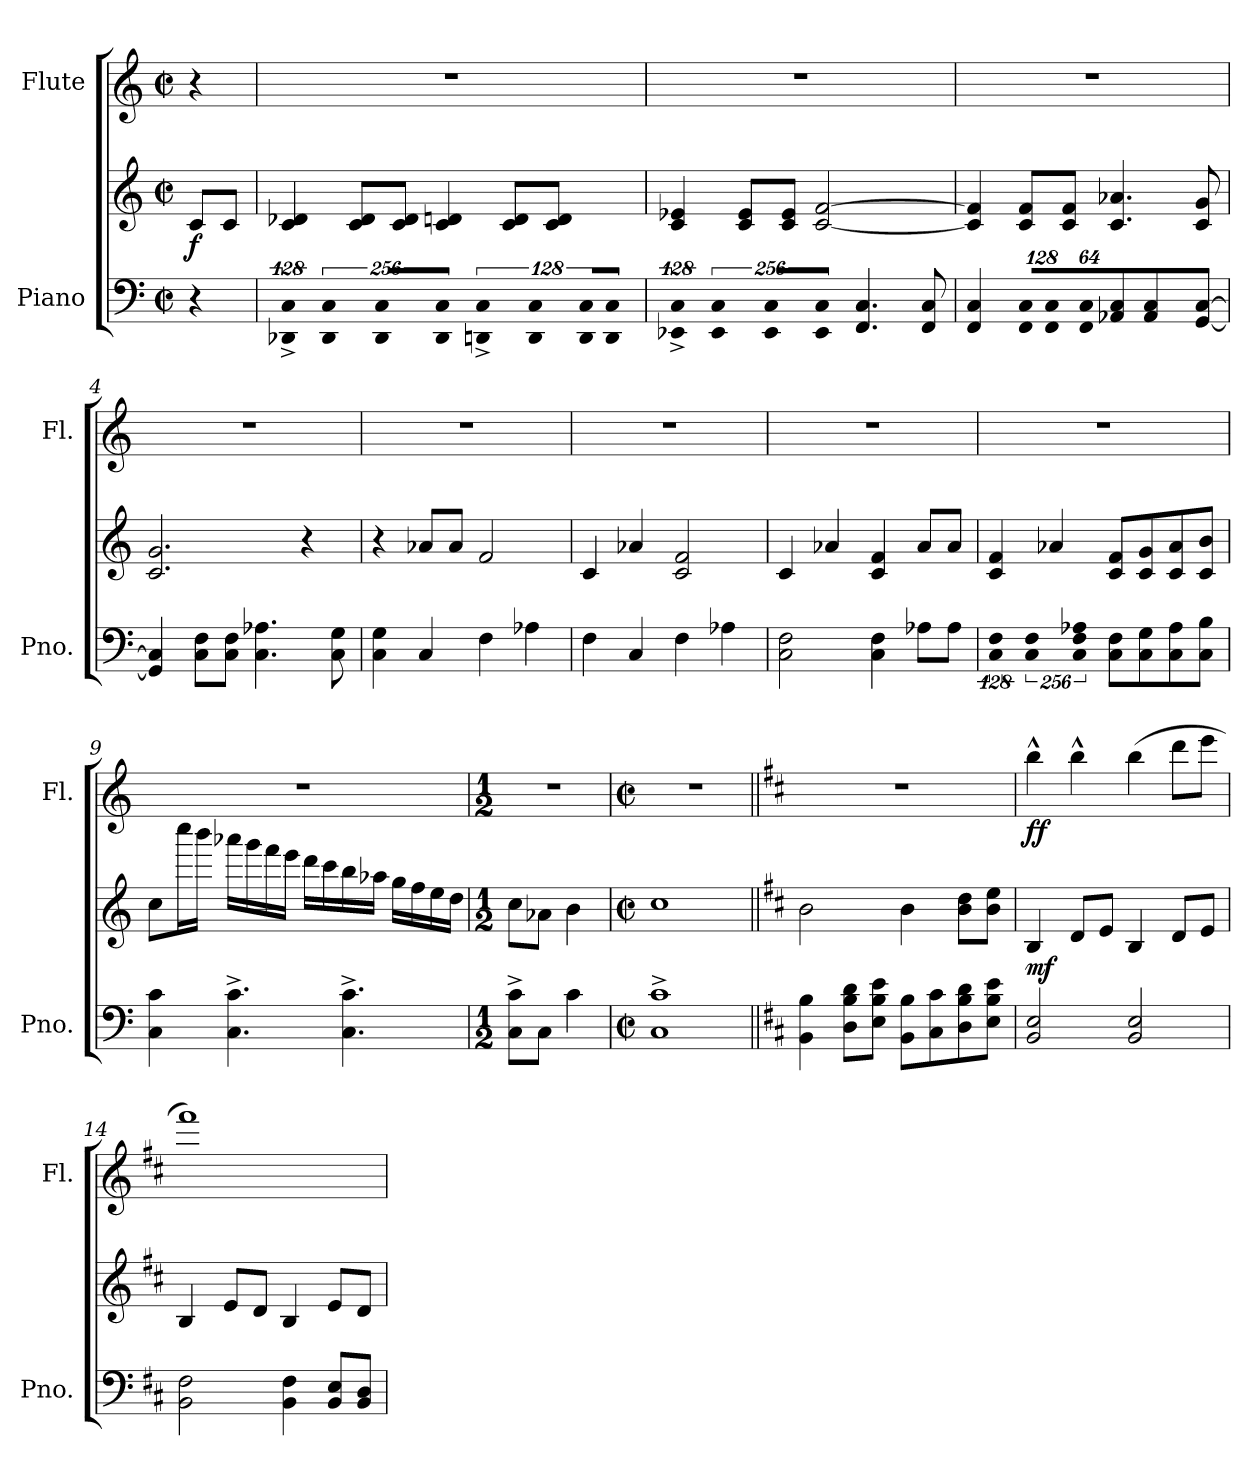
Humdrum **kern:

**kern	**kern	**dynam	**kern	**dynam
*part2	*part2	*part2	*part1	*part1
*staff3	*staff2	*staff2/3	*staff1	*staff1
*I"Piano	*	*	*I"Flute	*
*I'Pno.	*	*	*I'Fl.	*
!!LO:PB:g=z
*clefF4	*clefG2	*	*clefG2	*
*k[]	*k[]	*	*k[]	*
*C:	*C:	*	*C:	*
*M2/2	*M2/2	*	*M2/2	*
*met(c|)	*met(c|)	*	*met(c|)	*
*MM180	*MM180	*	*MM180	*
=	=	=	=	=
4r	8ci/L	f	4r	.
.	8ci/J	.	.	.
=1	=1	=1	=1	=1
!LO:N:vis=4	!	!	!	!
512%85DD-Xi/^ 512%85Ci^	4ci/ 4d-Xi	.	1r	.
!LO:N:vis=4	!	!	!	!
1024%171DD-i/ 1024%171Ci	.	.	.	.
.	8ci/ 8d-iL	.	.	.
!LO:N:vis=8	!	!	!	!
1024%85DD-i/ 1024%85CiL	.	.	.	.
.	8ci/ 8d-iJ	.	.	.
!LO:N:vis=8	!	!	!	!
512%43DD-i/ 512%43CiJ	.	.	.	.
!LO:N:vis=4	!	!	!	!
512%85DDni/^ 512%85Ci^	4ci/ 4dni	.	.	.
!LO:N:vis=4	!	!	!	!
1024%171DDi/ 1024%171Ci	.	.	.	.
.	8ci/ 8diL	.	.	.
!LO:N:vis=8	!	!	!	!
1024%85DDi/ 1024%85CiL	.	.	.	.
.	8ci/ 8diJ	.	.	.
!LO:N:vis=8	!	!	!	!
512%43DDi/ 512%43CiJ	.	.	.	.
=2	=2	=2	=2	=2
!LO:N:vis=4	!	!	!	!
512%85EE-Xi/^ 512%85Ci^	4ci/ 4e-Xi	.	1r	.
!LO:N:vis=4	!	!	!	!
1024%171EE-i/ 1024%171Ci	.	.	.	.
.	8ci/ 8e-iL	.	.	.
!LO:N:vis=8	!	!	!	!
1024%85EE-i/ 1024%85CiL	.	.	.	.
.	8ci/ 8e-iJ	.	.	.
!LO:N:vis=8	!	!	!	!
512%43EE-i/ 512%43CiJ	.	.	.	.
4.FFi/ 4.Ci	[<2ci/ [>2fi	.	.	.
8FFi/ 8Ci	.	.	.	.
=3	=3	=3	=3	=3
4FFi/ 4Ci	4ci/] 4fi]	.	1r	.
*Xbrackettup	*	*	*	*
!LO:N:vis=8	!	!	!	!
1024%85FFi/ 1024%85CiL	8ci/ 8fiL	.	.	.
!LO:N:vis=8	!	!	!	!
1024%85FFi/ 1024%85Ci	.	.	.	.
.	8ci/ 8fiJ	.	.	.
!LO:N:vis=8	!	!	!	!
512%43FFi/ 512%43CiJ	.	.	.	.
8AA-Xi/ 8Ci	4.ci/ 4.a-Xi	.	.	.
4AA-i/ 4Ci	.	.	.	.
[<8GGi/ [>8Ci	8ci/ 8gi	.	.	.
=4	=4	=4	=4	=4
4GGi/] 4Ci]	2.ci/ 2.gi	.	1r	.
8Ci\ 8FiL	.	.	.	.
8Ci\ 8FiJ	.	.	.	.
4.Ci\ 4.A-Xi	.	.	.	.
.	4r	.	.	.
8Ci\ 8Gi	.	.	.	.
!!LO:LB:g=z
=5	=5	=5	=5	=5
4Ci\ 4Gi	4r	.	1r	.
4Ci/	8a-Xi/L	.	.	.
.	8a-i/J	.	.	.
4Fi\	2fi/	.	.	.
4A-Xi\	.	.	.	.
=6	=6	=6	=6	=6
4Fi\	4ci/	.	1r	.
4Ci/	4a-Xi/	.	.	.
4Fi\	2ci/ 2fi	.	.	.
4A-Xi\	.	.	.	.
=7	=7	=7	=7	=7
2Ci\ 2Fi	4ci/	.	1r	.
.	4a-Xi/	.	.	.
4Ci\ 4Fi	4ci/ 4fi	.	.	.
8A-Xi\L	8a-i/L	.	.	.
8A-i\J	8a-i/J	.	.	.
=8	=8	=8	=8	=8
*brackettup	*	*	*	*
!LO:N:vis=4	!	!	!	!
512%85Ci\ 512%85Fi	4ci/ 4fi	.	1r	.
!LO:N:vis=4	!	!	!	!
1024%171Ci\ 1024%171Fi	.	.	.	.
.	4a-Xi/	.	.	.
!LO:N:vis=4	!	!	!	!
1024%171Ci\ 1024%171Fi 1024%171A-Xi	.	.	.	.
8Ci\ 8FiL	8ci/ 8fiL	.	.	.
8Ci\ 8Gi	8ci/ 8gi	.	.	.
8Ci\ 8A-i	8ci/ 8a-i	.	.	.
8Ci\ 8BiJ	8ci/ 8biJ	.	.	.
!!LO:PB:g=z
=9	=9	=9	=9	=9
4Ci\ 4ci	8cci\L	.	1r	.
.	16cccci\L	.	.	.
.	16bbbi\JJ	.	.	.
4.Ci\^ 4.ci^	16aaa-Xi\LL	.	.	.
.	16gggi\	.	.	.
.	16fffi\	.	.	.
.	16eeei\JJ	.	.	.
.	16dddi\LL	.	.	.
.	16ccci\	.	.	.
4.Ci\^ 4.ci^	16bbi\	.	.	.
.	16aa-Xi\JJ	.	.	.
.	16ggi\LL	.	.	.
.	16ffi\	.	.	.
.	16eei\	.	.	.
.	16ddi\JJ	.	.	.
=10	=10	=10	=10	=10
*M1/2	*M1/2	*	*M1/2	*
!	!	!	!LO:N:vis=1	!
8Ci\^ 8ci^L	8cci\L	.	2r	.
8Ci\J	8a-Xi\J	.	.	.
4ci\	4bi\	.	.	.
=11	=11	=11	=11	=11
*M2/2	*M2/2	*	*M2/2	*
*met(c|)	*met(c|)	*	*met(c|)	*
1Ci^ 1ci^	1cci	.	1r	.
=12||	=12||	=12||	=12||	=12||
*k[f#c#]	*k[f#c#]	*	*k[f#c#]	*
*b:	*b:	*	*b:	*
4BBi\ 4Bi	2bi\	.	1r	.
8Di\ 8Bi 8diL	.	.	.	.
8Ei\ 8Bi 8eiJ	.	.	.	.
8BBi\ 8BiL	4bi\	.	.	.
8C#i\ 8c#i	.	.	.	.
8Di\ 8Bi 8di	8bi\ 8ddiL	.	.	.
8Ei\ 8Bi 8eiJ	8bi\ 8eeiJ	.	.	.
!!LO:LB:g=z
=13	=13	=13	=13	=13
2BBi/ 2Ei	4Bi/	mf	4bb^^i\	ff
.	8di/L	.	4bb^^i\	.
.	8ei/J	.	.	.
2BBi/ 2Ei	4Bi/	.	(4bbi\	.
.	8di/L	.	8dddi\L	.
.	8ei/J	.	8eeei\J	.
=14	=14	=14	=14	=14
2BBi\ 2F#i	4Bi/	.	1fff#i)	.
.	8ei/L	.	.	.
.	8di/J	.	.	.
4BBi\ 4F#i	4Bi/	.	.	.
8BBi/ 8EiL	8ei/L	.	.	.
8BBi/ 8DiJ	8di/J	.	.	.
=	=	=	=	=
*-	*-	*-	*-	*-
